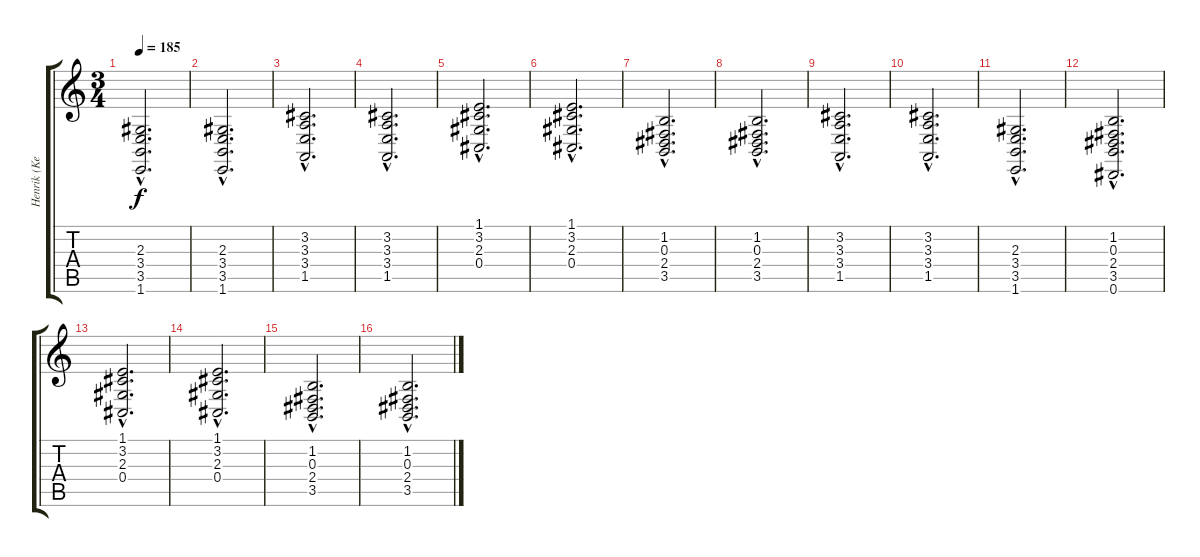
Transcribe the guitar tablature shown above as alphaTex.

\track ("Henrik (Keyboard)" "Henrik (Ke") {instrument stringensemble1}
\staff {score tabs}
\tuning (Eb4 Bb3 Gb3 Db3 Ab2 Eb2) {hide}
\ts (3 4)
\tempo 185
\clef g2
\ks c
(2.3{hac} 3.4{hac} 3.5{hac} 1.6{hac}).2{d dy f} |
(2.3{hac} 3.4{hac} 3.5{hac} 1.6{hac}).2{d} |
(3.2{hac} 3.3{hac} 3.4{hac} 1.5{hac}).2{d} |
(3.2{hac} 3.3{hac} 3.4{hac} 1.5{hac}).2{d} |
(1.1{hac} 3.2{hac} 2.3{hac} 0.4{hac}).2{d} |
(1.1{hac} 3.2{hac} 2.3{hac} 0.4{hac}).2{d} |
(1.2{hac} 0.3{hac} 2.4{hac} 3.5{hac}).2{d} |
(1.2{hac} 0.3{hac} 2.4{hac} 3.5{hac}).2{d} |
(3.2{hac} 3.3{hac} 3.4{hac} 1.5{hac}).2{d} |
(3.2{hac} 3.3{hac} 3.4{hac} 1.5{hac}).2{d} |
(2.3{hac} 3.4{hac} 3.5{hac} 1.6{hac}).2{d} |
(1.2{hac} 0.3{hac} 2.4{hac} 3.5{hac} 0.6{hac}).2{d} |
(1.1{hac} 3.2{hac} 2.3{hac} 0.4{hac}).2{d} |
(1.1{hac} 3.2{hac} 2.3{hac} 0.4{hac}).2{d} |
(1.2{hac} 0.3{hac} 2.4{hac} 3.5{hac}).2{d} |
(1.2{hac} 0.3{hac} 2.4{hac} 3.5{hac}).2{d}
